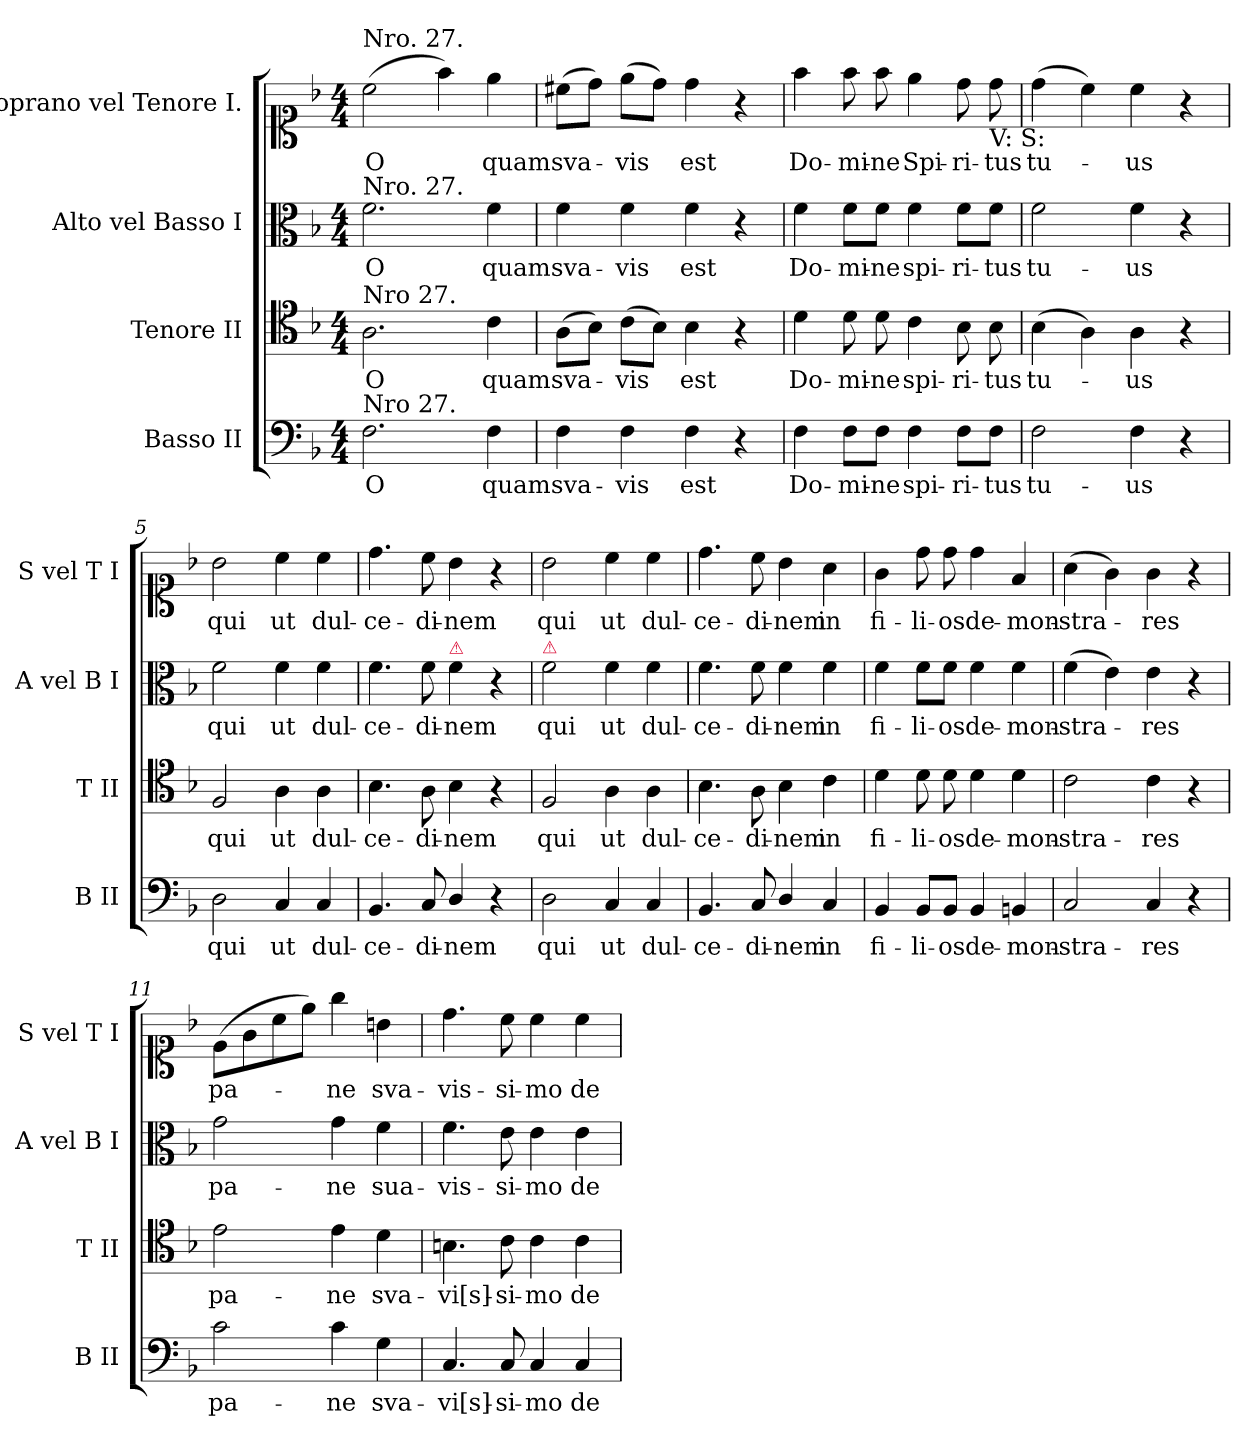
**kern	**text	**kern	**text	**kern	**text	**kern	**text
*part4	*part4	*part3	*part3	*part2	*part2	*part1	*part1
*staff4	*staff4	*staff3	*staff3	*staff2	*staff2	*staff1	*staff1
*I"Basso II	*	*I"Tenore II	*	*I"Alto vel Basso I	*	*I"Soprano vel Tenore I.	*
*I'B II	*	*I'T II	*	*I'A vel B I	*	*I'S vel T I	*
*clefF4	*	*clefC4	*	*clefC3	*	*clefC1	*
*k[b-]	*	*k[b-]	*	*k[b-]	*	*k[b-]	*
*M4/4	*	*M4/4	*	*M4/4	*	*M4/4	*
=1	=1	=1	=1	=1	=1	=1	=1
!	!	!	!	!	!	!LO:TX:a:t=Nro. 27.	!
!	!	!	!	!LO:TX:a:t=Nro. 27.	!	!	!
!	!	!LO:TX:a:t=Nro 27.	!	!	!	!	!
!LO:TX:a:t=Nro 27.	!	!	!	!	!	!	!
2.F\	O	2.A\	O	2.f\	O	(2cc\	O
.	.	.	.	.	.	4ff\)	.
4F\	quam	4c\	quam	4f\	quam	4ee\	quam
=2	=2	=2	=2	=2	=2	=2	=2
4F\	sva-	(8A\L	sva-	4f\	sva-	(8cc#X\L	sva-
.	.	8B-\J)	.	.	.	8dd\J)	.
4F\	-vis	(8c\L	-vis	4f\	-vis	(8ee\L	-vis
.	.	8B-\J)	.	.	.	8dd\J)	.
4F\	est	4B-\	est	4f\	est	4dd\	est
4r	.	4r	.	4r	.	4r	.
=3	=3	=3	=3	=3	=3	=3	=3
4F\	Do-	4d\	Do-	4f\	Do-	4ff\	Do-
8F\L	-mi-	8d\	-mi-	8f\L	-mi-	8ff\	-mi-
8F\J	-ne	8d\	-ne	8f\J	-ne	8ff\	-ne
4F\	spi-	4c\	spi-	4f\	spi-	4ee\	Spi-
8F\L	-ri-	8B-\	-ri-	8f\L	-ri-	8dd\	-ri-
!	!	!	!	!	!	!LO:TX:b:t=V&colon; S&colon;	!
8F\J	-tus	8B-\	-tus	8f\J	-tus	8dd\	-tus
=4	=4	=4	=4	=4	=4	=4	=4
2F\	tu-	(4B-\	tu-	2f\	tu-	(4dd\	tu-
.	.	4A\)	.	.	.	4cc\)	.
4F\	-us	4A\	-us	4f\	-us	4cc\	-us
4r	.	4r	.	4r	.	4r	.
=5	=5	=5	=5	=5	=5	=5	=5
2D\	qui	2F/	qui	2f\	qui	2b-\	qui
4C/	ut	4A\	ut	4f\	ut	4cc\	ut
4C/	dul-	4A\	dul-	4f\	dul-	4cc\	dul-
=6	=6	=6	=6	=6	=6	=6	=6
4.BB-/	-ce-	4.B-\	-ce-	4.f\	-ce-	4.dd\	-ce-
8C/	-di-	8A\	-di-	8f\	-di-	8cc\	-di-
!	!	!	!	!LO:TX:a:color=crimson:t=⚠	!	!	!
4D/	-nem	4B-\	-nem	4f\	-nem	4b-\	-nem
4r	.	4r	.	4r	.	4r	.
=7	=7	=7	=7	=7	=7	=7	=7
!	!	!	!	!LO:TX:a:color=crimson:t=⚠	!	!	!
2D\	qui	2F/	qui	2f\	qui	2b-\	qui
4C/	ut	4A\	ut	4f\	ut	4cc\	ut
4C/	dul-	4A\	dul-	4f\	dul-	4cc\	dul-
=8	=8	=8	=8	=8	=8	=8	=8
4.BB-/	-ce-	4.B-\	-ce-	4.f\	-ce-	4.dd\	-ce-
8C/	-di-	8A\	-di-	8f\	-di-	8cc\	-di-
4D/	-nem	4B-\	-nem	4f\	-nem	4b-\	-nem
4C/	in	4c\	in	4f\	in	4a\	in
=9	=9	=9	=9	=9	=9	=9	=9
4BB-/	fi-	4d\	fi-	4f\	fi-	4g\	fi-
8BB-/L	-li-	8d\	-li-	8f\L	-li-	8dd\	-li-
8BB-/J	-os	8d\	-os	8f\J	-os	8dd\	-os
4BB-/	de-	4d\	de-	4f\	de-	4dd\	de-
4BBn/	-mon-	4d\	-mon-	4f\	-mon-	4f/	-mon-
=10	=10	=10	=10	=10	=10	=10	=10
2C/	-stra-	2c\	-stra-	(4f\	-stra-	(4a\	-stra-
.	.	.	.	4e\)	.	4g\)	.
4C/	-res	4c\	-res	4e\	-res	4g\	-res
4r	.	4r	.	4r	.	4r	.
=11	=11	=11	=11	=11	=11	=11	=11
2c\	pa-	2e\	pa-	2g\	pa-	(8e\L	pa-
.	.	.	.	.	.	8g\	.
.	.	.	.	.	.	8cc\	.
.	.	.	.	.	.	8ee\J)	.
4c\	-ne	4e\	-ne	4g\	-ne	4gg\	-ne
4G\	sva-	4d\	sva-	4f\	sua-	4bn\	sva-
=12	=12	=12	=12	=12	=12	=12	=12
4.C/	-vi[s]-	4.Bn\	-vi[s]-	4.f\	-vis-	4.dd\	-vis-
8C/	-si-	8c\	-si-	8e\	-si-	8cc\	-si-
4C/	-mo	4c\	-mo	4e\	-mo	4cc\	-mo
4C/	de	4c\	de	4e\	de	4cc\	de
=	=	=	=	=	=	=	=
*-	*-	*-	*-	*-	*-	*-	*-
